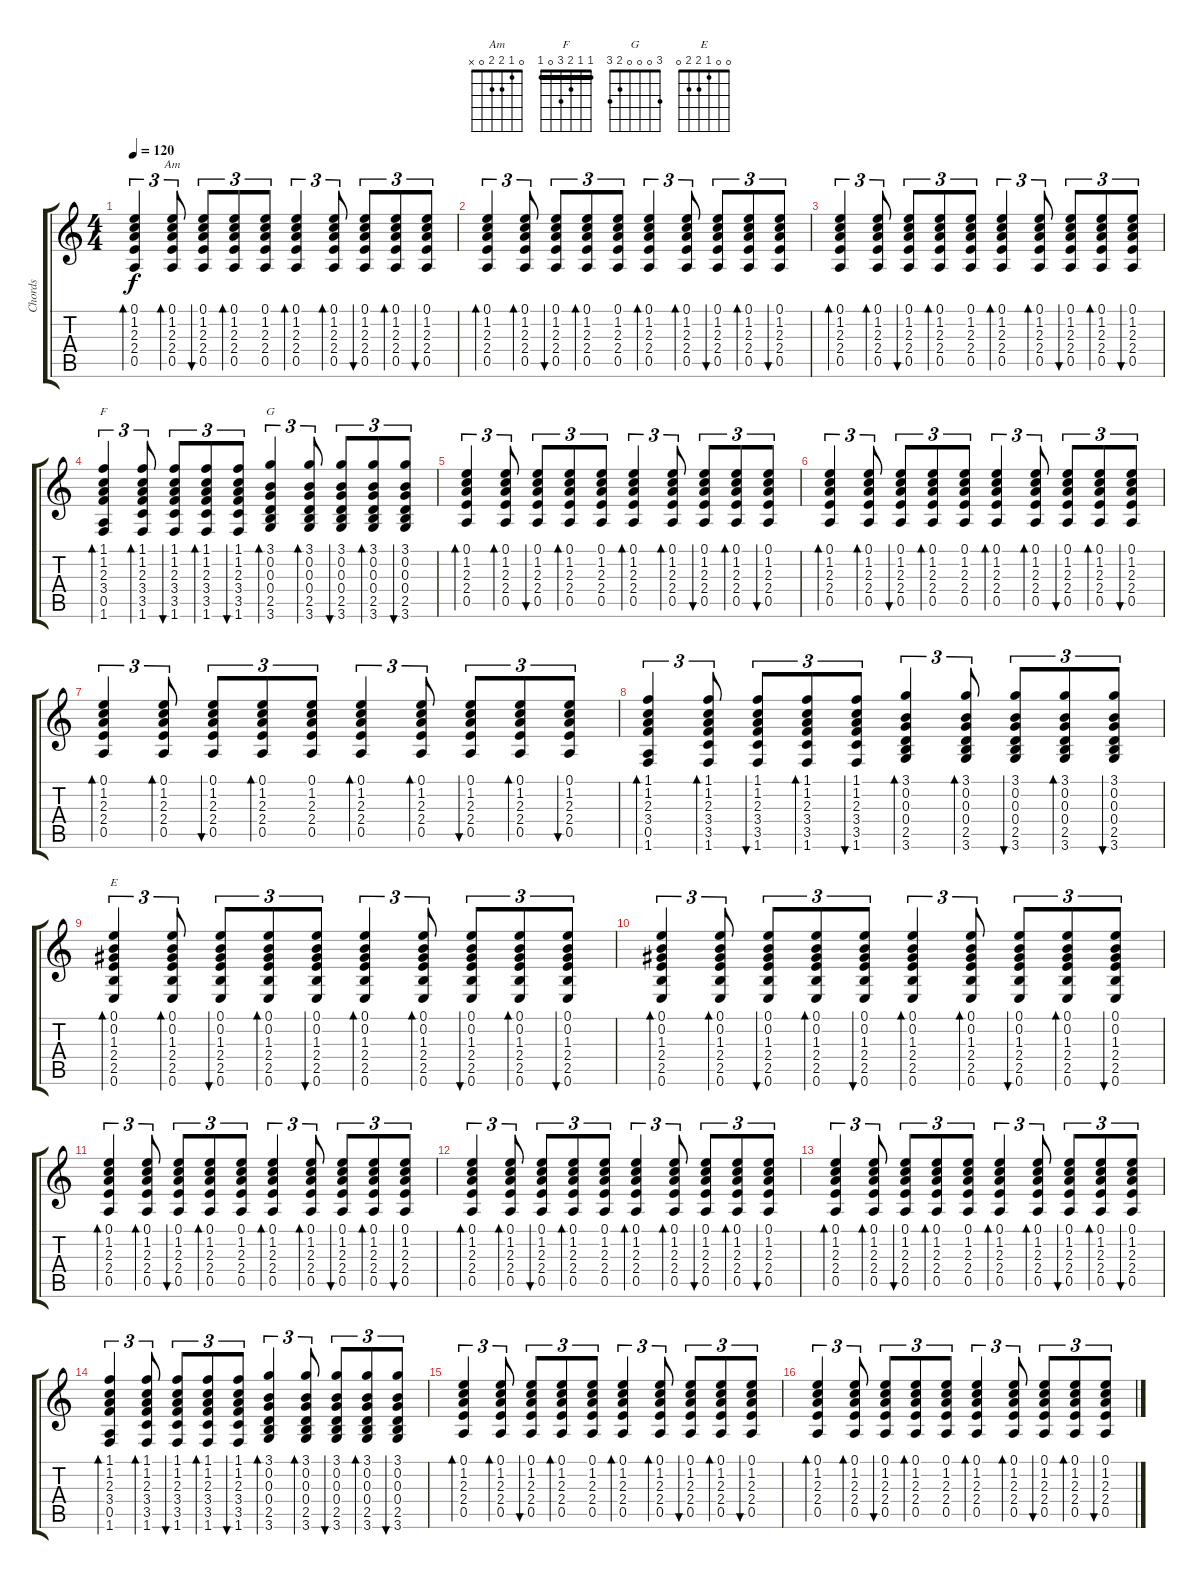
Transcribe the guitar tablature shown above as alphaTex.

\track ("Chords" "Chords") {instrument acousticguitarsteel}
\staff {score tabs}
\tuning (E4 B3 G3 D3 A2 E2) {hide}
\chord ("Am" 0 1 2 2 0 x)
\chord ("F" 1 1 2 3 0 1) {barre 1}
\chord ("G" 3 0 0 0 2 3)
\chord ("E" 0 0 1 2 2 0)
\ts (4 4)
\tempo 120
\clef g2
\ks c
(0.1 1.2 2.3 2.4 0.5).4{tu (3 2) bd 60 dy f} (0.1 1.2 2.3 2.4 0.5).8{tu (3 2) bd 60 ch "Am"} (0.1 1.2 2.3 2.4 0.5).8{tu (3 2) bu 60} (0.1 1.2 2.3 2.4 0.5).8{tu (3 2) bd 60} (0.1 1.2 2.3 2.4 0.5).8{tu (3 2)} (0.1 1.2 2.3 2.4 0.5).4{tu (3 2) bd 60} (0.1 1.2 2.3 2.4 0.5).8{tu (3 2) bd 60} (0.1 1.2 2.3 2.4 0.5).8{tu (3 2) bu 60} (0.1 1.2 2.3 2.4 0.5).8{tu (3 2) bd 60} (0.1 1.2 2.3 2.4 0.5).8{tu (3 2) bu 60} |
(0.1 1.2 2.3 2.4 0.5).4{tu (3 2) bd 60} (0.1 1.2 2.3 2.4 0.5).8{tu (3 2) bd 60} (0.1 1.2 2.3 2.4 0.5).8{tu (3 2) bu 60} (0.1 1.2 2.3 2.4 0.5).8{tu (3 2) bd 60} (0.1 1.2 2.3 2.4 0.5).8{tu (3 2)} (0.1 1.2 2.3 2.4 0.5).4{tu (3 2) bd 60} (0.1 1.2 2.3 2.4 0.5).8{tu (3 2) bd 60} (0.1 1.2 2.3 2.4 0.5).8{tu (3 2) bu 60} (0.1 1.2 2.3 2.4 0.5).8{tu (3 2) bd 60} (0.1 1.2 2.3 2.4 0.5).8{tu (3 2) bu 60} |
(0.1 1.2 2.3 2.4 0.5).4{tu (3 2) bd 60} (0.1 1.2 2.3 2.4 0.5).8{tu (3 2) bd 60} (0.1 1.2 2.3 2.4 0.5).8{tu (3 2) bu 60} (0.1 1.2 2.3 2.4 0.5).8{tu (3 2) bd 60} (0.1 1.2 2.3 2.4 0.5).8{tu (3 2)} (0.1 1.2 2.3 2.4 0.5).4{tu (3 2) bd 60} (0.1 1.2 2.3 2.4 0.5).8{tu (3 2) bd 60} (0.1 1.2 2.3 2.4 0.5).8{tu (3 2) bu 60} (0.1 1.2 2.3 2.4 0.5).8{tu (3 2) bd 60} (0.1 1.2 2.3 2.4 0.5).8{tu (3 2) bu 60} |
(1.1 1.2 2.3 3.4 0.5 1.6).4{tu (3 2) bd 60 ch "F"} (1.1 1.2 2.3 3.4 3.5 1.6).8{tu (3 2) bd 60} (1.1 1.2 2.3 3.4 3.5 1.6).8{tu (3 2) bu 60} (1.1 1.2 2.3 3.4 3.5 1.6).8{tu (3 2) bd 60} (1.1 1.2 2.3 3.4 3.5 1.6).8{tu (3 2) bu 60} (3.1 0.2 0.3 0.4 2.5 3.6).4{tu (3 2) bd 60 ch "G"} (3.1 0.2 0.3 0.4 2.5 3.6).8{tu (3 2) bd 60} (3.1 0.2 0.3 0.4 2.5 3.6).8{tu (3 2) bu 60} (3.1 0.2 0.3 0.4 2.5 3.6).8{tu (3 2) bd 60} (3.1 0.2 0.3 0.4 2.5 3.6).8{tu (3 2) bu 60} |
(0.1 1.2 2.3 2.4 0.5).4{tu (3 2) bd 60} (0.1 1.2 2.3 2.4 0.5).8{tu (3 2) bd 60} (0.1 1.2 2.3 2.4 0.5).8{tu (3 2) bu 60} (0.1 1.2 2.3 2.4 0.5).8{tu (3 2) bd 60} (0.1 1.2 2.3 2.4 0.5).8{tu (3 2)} (0.1 1.2 2.3 2.4 0.5).4{tu (3 2) bd 60} (0.1 1.2 2.3 2.4 0.5).8{tu (3 2) bd 60} (0.1 1.2 2.3 2.4 0.5).8{tu (3 2) bu 60} (0.1 1.2 2.3 2.4 0.5).8{tu (3 2) bd 60} (0.1 1.2 2.3 2.4 0.5).8{tu (3 2) bu 60} |
(0.1 1.2 2.3 2.4 0.5).4{tu (3 2) bd 60} (0.1 1.2 2.3 2.4 0.5).8{tu (3 2) bd 60} (0.1 1.2 2.3 2.4 0.5).8{tu (3 2) bu 60} (0.1 1.2 2.3 2.4 0.5).8{tu (3 2) bd 60} (0.1 1.2 2.3 2.4 0.5).8{tu (3 2)} (0.1 1.2 2.3 2.4 0.5).4{tu (3 2) bd 60} (0.1 1.2 2.3 2.4 0.5).8{tu (3 2) bd 60} (0.1 1.2 2.3 2.4 0.5).8{tu (3 2) bu 60} (0.1 1.2 2.3 2.4 0.5).8{tu (3 2) bd 60} (0.1 1.2 2.3 2.4 0.5).8{tu (3 2) bu 60} |
(0.1 1.2 2.3 2.4 0.5).4{tu (3 2) bd 60} (0.1 1.2 2.3 2.4 0.5).8{tu (3 2) bd 60} (0.1 1.2 2.3 2.4 0.5).8{tu (3 2) bu 60} (0.1 1.2 2.3 2.4 0.5).8{tu (3 2) bd 60} (0.1 1.2 2.3 2.4 0.5).8{tu (3 2)} (0.1 1.2 2.3 2.4 0.5).4{tu (3 2) bd 60} (0.1 1.2 2.3 2.4 0.5).8{tu (3 2) bd 60} (0.1 1.2 2.3 2.4 0.5).8{tu (3 2) bu 60} (0.1 1.2 2.3 2.4 0.5).8{tu (3 2) bd 60} (0.1 1.2 2.3 2.4 0.5).8{tu (3 2) bu 60} |
(1.1 1.2 2.3 3.4 0.5 1.6).4{tu (3 2) bd 60} (1.1 1.2 2.3 3.4 3.5 1.6).8{tu (3 2) bd 60} (1.1 1.2 2.3 3.4 3.5 1.6).8{tu (3 2) bu 60} (1.1 1.2 2.3 3.4 3.5 1.6).8{tu (3 2) bd 60} (1.1 1.2 2.3 3.4 3.5 1.6).8{tu (3 2) bu 60} (3.1 0.2 0.3 0.4 2.5 3.6).4{tu (3 2) bd 60} (3.1 0.2 0.3 0.4 2.5 3.6).8{tu (3 2) bd 60} (3.1 0.2 0.3 0.4 2.5 3.6).8{tu (3 2) bu 60} (3.1 0.2 0.3 0.4 2.5 3.6).8{tu (3 2) bd 60} (3.1 0.2 0.3 0.4 2.5 3.6).8{tu (3 2) bu 60} |
(0.1 0.2 1.3 2.4 2.5 0.6).4{tu (3 2) bd 60 ch "E"} (0.1 0.2 1.3 2.4 2.5 0.6).8{tu (3 2) bd 60} (0.1 0.2 1.3 2.4 2.5 0.6).8{tu (3 2) bu 60} (0.1 0.2 1.3 2.4 2.5 0.6).8{tu (3 2) bd 60} (0.1 0.2 1.3 2.4 2.5 0.6).8{tu (3 2) bu 60} (0.1 0.2 1.3 2.4 2.5 0.6).4{tu (3 2) bd 60} (0.1 0.2 1.3 2.4 2.5 0.6).8{tu (3 2) bd 60} (0.1 0.2 1.3 2.4 2.5 0.6).8{tu (3 2) bu 60} (0.1 0.2 1.3 2.4 2.5 0.6).8{tu (3 2) bd 60} (0.1 0.2 1.3 2.4 2.5 0.6).8{tu (3 2) bu 60} |
(0.1 0.2 1.3 2.4 2.5 0.6).4{tu (3 2) bd 60} (0.1 0.2 1.3 2.4 2.5 0.6).8{tu (3 2) bd 60} (0.1 0.2 1.3 2.4 2.5 0.6).8{tu (3 2) bu 60} (0.1 0.2 1.3 2.4 2.5 0.6).8{tu (3 2) bd 60} (0.1 0.2 1.3 2.4 2.5 0.6).8{tu (3 2) bu 60} (0.1 0.2 1.3 2.4 2.5 0.6).4{tu (3 2) bd 60} (0.1 0.2 1.3 2.4 2.5 0.6).8{tu (3 2) bd 60} (0.1 0.2 1.3 2.4 2.5 0.6).8{tu (3 2) bu 60} (0.1 0.2 1.3 2.4 2.5 0.6).8{tu (3 2) bd 60} (0.1 0.2 1.3 2.4 2.5 0.6).8{tu (3 2) bu 60} |
(0.1 1.2 2.3 2.4 0.5).4{tu (3 2) bd 60} (0.1 1.2 2.3 2.4 0.5).8{tu (3 2) bd 60} (0.1 1.2 2.3 2.4 0.5).8{tu (3 2) bu 60} (0.1 1.2 2.3 2.4 0.5).8{tu (3 2) bd 60} (0.1 1.2 2.3 2.4 0.5).8{tu (3 2)} (0.1 1.2 2.3 2.4 0.5).4{tu (3 2) bd 60} (0.1 1.2 2.3 2.4 0.5).8{tu (3 2) bd 60} (0.1 1.2 2.3 2.4 0.5).8{tu (3 2) bu 60} (0.1 1.2 2.3 2.4 0.5).8{tu (3 2) bd 60} (0.1 1.2 2.3 2.4 0.5).8{tu (3 2) bu 60} |
(0.1 1.2 2.3 2.4 0.5).4{tu (3 2) bd 60} (0.1 1.2 2.3 2.4 0.5).8{tu (3 2) bd 60} (0.1 1.2 2.3 2.4 0.5).8{tu (3 2) bu 60} (0.1 1.2 2.3 2.4 0.5).8{tu (3 2) bd 60} (0.1 1.2 2.3 2.4 0.5).8{tu (3 2)} (0.1 1.2 2.3 2.4 0.5).4{tu (3 2) bd 60} (0.1 1.2 2.3 2.4 0.5).8{tu (3 2) bd 60} (0.1 1.2 2.3 2.4 0.5).8{tu (3 2) bu 60} (0.1 1.2 2.3 2.4 0.5).8{tu (3 2) bd 60} (0.1 1.2 2.3 2.4 0.5).8{tu (3 2) bu 60} |
(0.1 1.2 2.3 2.4 0.5).4{tu (3 2) bd 60} (0.1 1.2 2.3 2.4 0.5).8{tu (3 2) bd 60} (0.1 1.2 2.3 2.4 0.5).8{tu (3 2) bu 60} (0.1 1.2 2.3 2.4 0.5).8{tu (3 2) bd 60} (0.1 1.2 2.3 2.4 0.5).8{tu (3 2)} (0.1 1.2 2.3 2.4 0.5).4{tu (3 2) bd 60} (0.1 1.2 2.3 2.4 0.5).8{tu (3 2) bd 60} (0.1 1.2 2.3 2.4 0.5).8{tu (3 2) bu 60} (0.1 1.2 2.3 2.4 0.5).8{tu (3 2) bd 60} (0.1 1.2 2.3 2.4 0.5).8{tu (3 2) bu 60} |
(1.1 1.2 2.3 3.4 0.5 1.6).4{tu (3 2) bd 60} (1.1 1.2 2.3 3.4 3.5 1.6).8{tu (3 2) bd 60} (1.1 1.2 2.3 3.4 3.5 1.6).8{tu (3 2) bu 60} (1.1 1.2 2.3 3.4 3.5 1.6).8{tu (3 2) bd 60} (1.1 1.2 2.3 3.4 3.5 1.6).8{tu (3 2) bu 60} (3.1 0.2 0.3 0.4 2.5 3.6).4{tu (3 2) bd 60} (3.1 0.2 0.3 0.4 2.5 3.6).8{tu (3 2) bd 60} (3.1 0.2 0.3 0.4 2.5 3.6).8{tu (3 2) bu 60} (3.1 0.2 0.3 0.4 2.5 3.6).8{tu (3 2) bd 60} (3.1 0.2 0.3 0.4 2.5 3.6).8{tu (3 2) bu 60} |
(0.1 1.2 2.3 2.4 0.5).4{tu (3 2) bd 60} (0.1 1.2 2.3 2.4 0.5).8{tu (3 2) bd 60} (0.1 1.2 2.3 2.4 0.5).8{tu (3 2) bu 60} (0.1 1.2 2.3 2.4 0.5).8{tu (3 2) bd 60} (0.1 1.2 2.3 2.4 0.5).8{tu (3 2)} (0.1 1.2 2.3 2.4 0.5).4{tu (3 2) bd 60} (0.1 1.2 2.3 2.4 0.5).8{tu (3 2) bd 60} (0.1 1.2 2.3 2.4 0.5).8{tu (3 2) bu 60} (0.1 1.2 2.3 2.4 0.5).8{tu (3 2) bd 60} (0.1 1.2 2.3 2.4 0.5).8{tu (3 2) bu 60} |
(0.1 1.2 2.3 2.4 0.5).4{tu (3 2) bd 60} (0.1 1.2 2.3 2.4 0.5).8{tu (3 2) bd 60} (0.1 1.2 2.3 2.4 0.5).8{tu (3 2) bu 60} (0.1 1.2 2.3 2.4 0.5).8{tu (3 2) bd 60} (0.1 1.2 2.3 2.4 0.5).8{tu (3 2)} (0.1 1.2 2.3 2.4 0.5).4{tu (3 2) bd 60} (0.1 1.2 2.3 2.4 0.5).8{tu (3 2) bd 60} (0.1 1.2 2.3 2.4 0.5).8{tu (3 2) bu 60} (0.1 1.2 2.3 2.4 0.5).8{tu (3 2) bd 60} (0.1 1.2 2.3 2.4 0.5).8{tu (3 2) bu 60}
